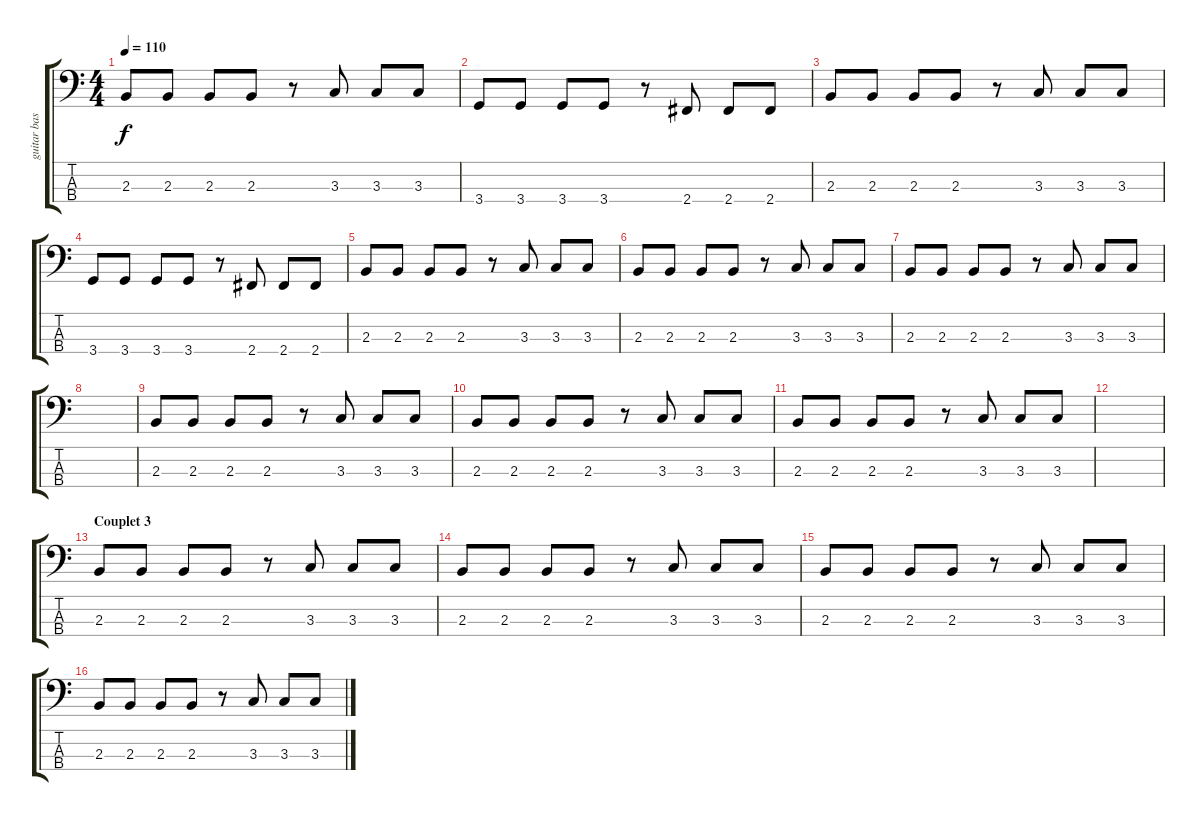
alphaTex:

\track ("guitar bass" "guitar bas") {instrument electricbassfinger}
\staff {score tabs}
\tuning (G2 D2 A1 E1) {hide}
\ts (4 4)
\tempo 110
\clef f4
\ks c
2.3.8{dy f} 2.3.8 2.3.8 2.3.8 r.8 3.3.8 3.3.8 3.3.8 |
3.4.8 3.4.8 3.4.8 3.4.8 r.8 2.4.8 2.4.8 2.4.8 |
2.3.8 2.3.8 2.3.8 2.3.8 r.8 3.3.8 3.3.8 3.3.8 |
3.4.8 3.4.8 3.4.8 3.4.8 r.8 2.4.8 2.4.8 2.4.8 |
2.3.8 2.3.8 2.3.8 2.3.8 r.8 3.3.8 3.3.8 3.3.8 |
2.3.8 2.3.8 2.3.8 2.3.8 r.8 3.3.8 3.3.8 3.3.8 |
2.3.8 2.3.8 2.3.8 2.3.8 r.8 3.3.8 3.3.8 3.3.8 |
|
2.3.8 2.3.8 2.3.8 2.3.8 r.8 3.3.8 3.3.8 3.3.8 |
2.3.8 2.3.8 2.3.8 2.3.8 r.8 3.3.8 3.3.8 3.3.8 |
2.3.8 2.3.8 2.3.8 2.3.8 r.8 3.3.8 3.3.8 3.3.8 |
|
\section ("" "Couplet 3")
2.3.8 2.3.8 2.3.8 2.3.8 r.8 3.3.8 3.3.8 3.3.8 |
2.3.8 2.3.8 2.3.8 2.3.8 r.8 3.3.8 3.3.8 3.3.8 |
2.3.8 2.3.8 2.3.8 2.3.8 r.8 3.3.8 3.3.8 3.3.8 |
2.3.8 2.3.8 2.3.8 2.3.8 r.8 3.3.8 3.3.8 3.3.8
